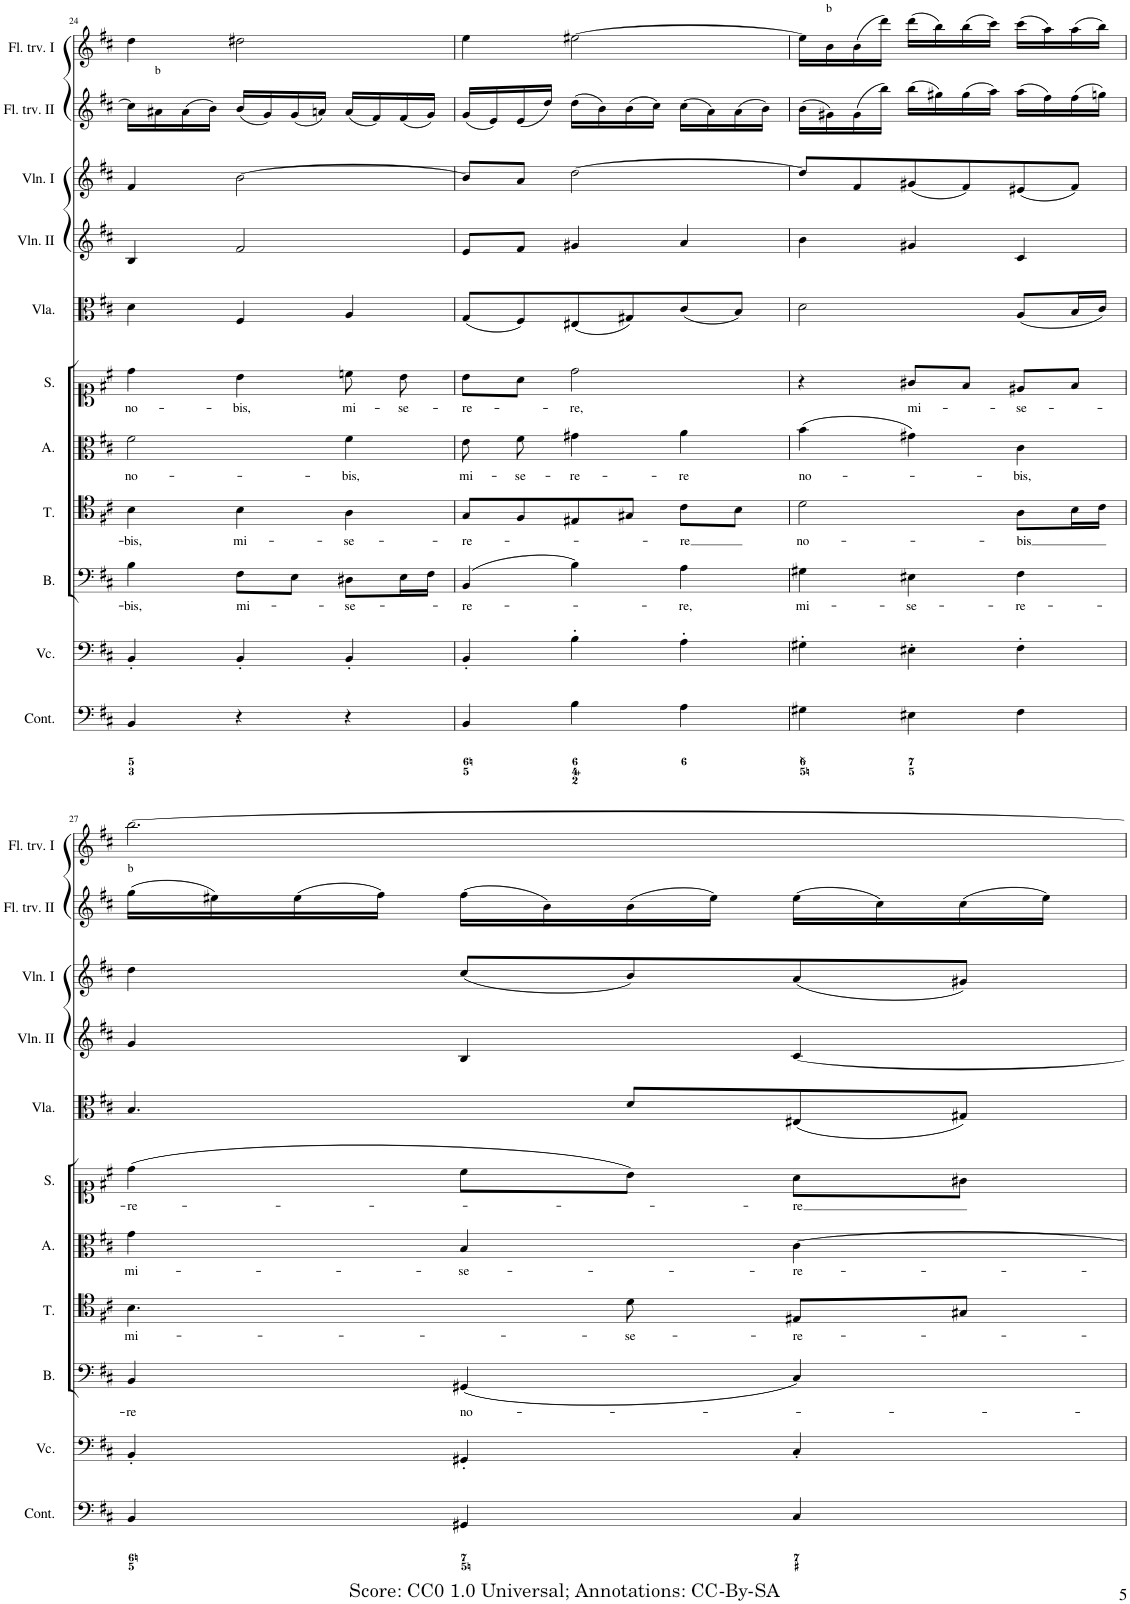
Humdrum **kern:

**kern	**kern	**kern	**text	**kern	**text	**kern	**text	**kern	**text	**kern	**kern	**kern	**kern	**kern
*part11	*part10	*part9	*part9	*part8	*part8	*part7	*part7	*part6	*part6	*part5	*part4	*part3	*part2	*part1
*staff11	*staff10	*staff9	*staff9	*staff8	*staff8	*staff7	*staff7	*staff6	*staff6	*staff5	*staff4	*staff3	*staff2	*staff1
*I"Continuo	*I"Violoncello	*I"Basso	*	*I"Tenore	*	*I"Alto	*	*I"Soprano	*	*I"Viola	*I"Violino II	*I"Violino I	*I"Flauto traverso II	*I"Flauto traverso I
*I'Cont.	*I'Vc.	*I'B.	*	*I'T.	*	*I'A.	*	*I'S.	*	*I'Vla.	*I'Vln. II	*I'Vln. I	*I'Fl. trv. II	*I'Fl. trv. I
!!LO:PB:g=z
*clefF4	*clefF4	*clefF4	*	*clefC4	*	*clefC3	*	*clefC1	*	*clefC3	*clefG2	*clefG2	*clefG2	*clefG2
*k[f#c#]	*k[f#c#]	*k[f#c#]	*	*k[f#c#]	*	*k[f#c#]	*	*k[f#c#]	*	*k[f#c#]	*k[f#c#]	*k[f#c#]	*k[f#c#]	*k[f#c#]
*M3/4	*M3/4	*M3/4	*	*M3/4	*	*M3/4	*	*M3/4	*	*M3/4	*M3/4	*M3/4	*M3/4	*M3/4
=24	=24	=24	=24	=24	=24	=24	=24	=24	=24	=24	=24	=24	=24	=24
!	!	!	!LO:LY:b	!	!LO:LY:b	!	!LO:LY:b	!	!LO:LY:b	!	!	!	!	!
4BB/	4BB'/	4B\	-bis,	4B\	-bis,	2f#\	no-	4dd\	no-	4d\	4B/	4f#/	16cc#\LL]	4dd\
!	!	!	!	!	!	!	!	!	!	!	!	!	!LO:TX:a:t=b	!
.	.	.	.	.	.	.	.	.	.	.	.	.	16a#X\	.
.	.	.	.	.	.	.	.	.	.	.	.	.	(16a#\	.
.	.	.	.	.	.	.	.	.	.	.	.	.	16b\JJ)	.
!	!	!	!LO:LY:b	!	!LO:LY:b	!	!	!	!LO:LY:b	!	!	!	!	!
4r	4BB'/	8F#\L	mi-	4B\	mi-	.	.	4b\	-bis,	4F#/	2f#/	[2b\	(16b/LL	2dd#X\
.	.	.	.	.	.	.	.	.	.	.	.	.	16g/)	.
.	.	8E\J	.	.	.	.	.	.	.	.	.	.	(16g/	.
.	.	.	.	.	.	.	.	.	.	.	.	.	16an/JJ)	.
!	!	!	!LO:LY:b	!	!LO:LY:b	!	!LO:LY:b	!	!LO:LY:b	!	!	!	!	!
4r	4BB'/	8D#X\L	-se-	4A\	-se-	4f#\	-bis,	8ccn\	mi-	4A/	.	.	(16a/LL	.
.	.	.	.	.	.	.	.	.	.	.	.	.	16f#/)	.
!	!	!	!	!	!	!	!	!	!LO:LY:b	!	!	!	!	!
.	.	16E\L	.	.	.	.	.	8b\	-se-	.	.	.	(16f#/	.
.	.	16F#\JJ	.	.	.	.	.	.	.	.	.	.	16g/JJ)	.
=25	=25	=25	=25	=25	=25	=25	=25	=25	=25	=25	=25	=25	=25	=25
!	!	!	!LO:LY:b	!	!LO:LY:b	!	!LO:LY:b	!	!LO:LY:b	!	!	!	!	!
4BB/	4BB'/	(4BB/	-re-	8G/L	-re-	8e\L	mi-	8b\L	-re-	(8G/L	8e/L	8b/L]	(16g/LL	4ee\
.	.	.	.	.	.	.	.	.	.	.	.	.	16e/)	.
!	!	!	!	!	!	!	!LO:LY:b	!	!	!	!	!	!	!
.	.	.	.	8F#/	.	8f#\J	-se-	8a\J	.	8F#/)	8f#/J	8a/J	(16e/	.
.	.	.	.	.	.	.	.	.	.	.	.	.	16dd/JJ)	.
!	!	!	!	!	!	!	!LO:LY:b	!	!LO:LY:b	!	!	!	!	!
4B\	4B'\	4B\)	.	8E#X/	.	4g#X\	-re-	2dd\	-re,	(8E#X/	4g#X/	[2dd\	(16dd\LL	[2ee#X\
.	.	.	.	.	.	.	.	.	.	.	.	.	16b\)	.
.	.	.	.	8G#X/J	.	.	.	.	.	8G#X/)	.	.	(16b\	.
.	.	.	.	.	.	.	.	.	.	.	.	.	16cc#\JJ)	.
!	!	!	!LO:LY:b	!	!LO:LY:b	!	!LO:LY:b	!	!	!	!	!	!	!
4A\	4A'\	4A\	-re,	8c#\L	-re	4a\	-re	.	.	(8c#/	4a/	.	(16cc#\LL	.
.	.	.	.	.	.	.	.	.	.	.	.	.	16a\)	.
.	.	.	.	8B\J	.	.	.	.	.	8B/J)	.	.	(16a\	.
.	.	.	.	.	.	.	.	.	.	.	.	.	16b\JJ)	.
=26	=26	=26	=26	=26	=26	=26	=26	=26	=26	=26	=26	=26	=26	=26
!	!	!	!LO:LY:b	!	!LO:LY:b	!	!LO:LY:b	!	!	!	!	!	!	!
4G#X\	4G#X'\	4G#X\	mi-	2d\	no-	(4b\	no-	4r	.	2d\	4b\	8dd/L]	(16b\LL	16ee#\LL]
!	!	!	!	!	!	!	!	!	!	!	!	!	!	!LO:TX:a:t=b
.	.	.	.	.	.	.	.	.	.	.	.	.	16g#X\)	16b\
.	.	.	.	.	.	.	.	.	.	.	.	8f#/	(16g#\	(16b\
.	.	.	.	.	.	.	.	.	.	.	.	.	16bb\JJ)	16ddd\JJ)
!	!	!	!LO:LY:b	!	!	!	!	!	!LO:LY:b	!	!	!	!	!
4E#X\	4E#X'\	4E#X\	-se-	.	.	4g#X\)	.	8g#X/L	mi-	.	4g#X/	(8g#X/	(16bb\LL	(16ddd\LL
.	.	.	.	.	.	.	.	.	.	.	.	.	16gg#X\)	16bb\)
.	.	.	.	.	.	.	.	8f#/J	.	.	.	8f#/)	(16gg#\	(16bb\
.	.	.	.	.	.	.	.	.	.	.	.	.	16aa\JJ)	16ccc#\JJ)
!	!	!	!LO:LY:b	!	!LO:LY:b	!	!LO:LY:b	!	!LO:LY:b	!	!	!	!	!
4F#\	4F#'\	4F#\	-re-	8A\L	-bis	4c#\	-bis,	8e#X/L	-se-	(8A/L	4c#/	(8e#X/	(16aa\LL	(16ccc#\LL
.	.	.	.	.	.	.	.	.	.	.	.	.	16ff#\)	16aa\)
.	.	.	.	16B\L	.	.	.	8f#/J	.	16B/L	.	8f#/J)	(16ff#\	(16aa\
.	.	.	.	16c#\JJ	.	.	.	.	.	16c#/JJ)	.	.	16ggn\JJ)	16bb\JJ)
!!LO:LB:g=z
=27	=27	=27	=27	=27	=27	=27	=27	=27	=27	=27	=27	=27	=27	=27
!	!	!	!	!	!	!	!	!	!	!	!	!	!LO:TX:a:t=b	!
!	!	!	!LO:LY:b	!	!LO:LY:b	!	!LO:LY:b	!	!LO:LY:b	!	!	!	!	!
4BB/	4BB'/	4BB/	-re	4.B\	mi-	4g\	mi-	(4dd\	-re-	4.B/	4g/	4dd\	(16gg\LL	[2.bb\
.	.	.	.	.	.	.	.	.	.	.	.	.	16ee#X\)	.
.	.	.	.	.	.	.	.	.	.	.	.	.	(16ee#\	.
.	.	.	.	.	.	.	.	.	.	.	.	.	16ff#\JJ)	.
!	!	!	!LO:LY:b	!	!	!	!LO:LY:b	!	!	!	!	!	!	!
4GG#X/	4GG#X'/	(4GG#X/	no-	.	.	4B/	-se-	8cc#\L	.	.	4B/	(8cc#/L	(16ff#\LL	.
.	.	.	.	.	.	.	.	.	.	.	.	.	16b\)	.
!	!	!	!	!	!LO:LY:b	!	!	!	!	!	!	!	!	!
.	.	.	.	8d\	-se-	.	.	8b\J)	.	8d/L	.	8b/)	(16b\	.
.	.	.	.	.	.	.	.	.	.	.	.	.	16ee#\JJ)	.
!	!	!	!	!	!LO:LY:b	!	!LO:LY:b	!	!LO:LY:b	!	!	!	!	!
4C#/	4C#'/	4C#/)	.	8E#X/L	-re-	[4c#\	-re-	8a\L	-re	(8E#X/	[4c#/	(8a/	(16ee#\LL	.
.	.	.	.	.	.	.	.	.	.	.	.	.	16cc#\)	.
.	.	.	.	8G#X/J	.	.	.	8g#X\J	.	8G#X/J)	.	8g#X/J)	(16cc#\	.
.	.	.	.	.	.	.	.	.	.	.	.	.	16ee#\JJ)	.
=	=	=	=	=	=	=	=	=	=	=	=	=	=	=
*-	*-	*-	*-	*-	*-	*-	*-	*-	*-	*-	*-	*-	*-	*-
